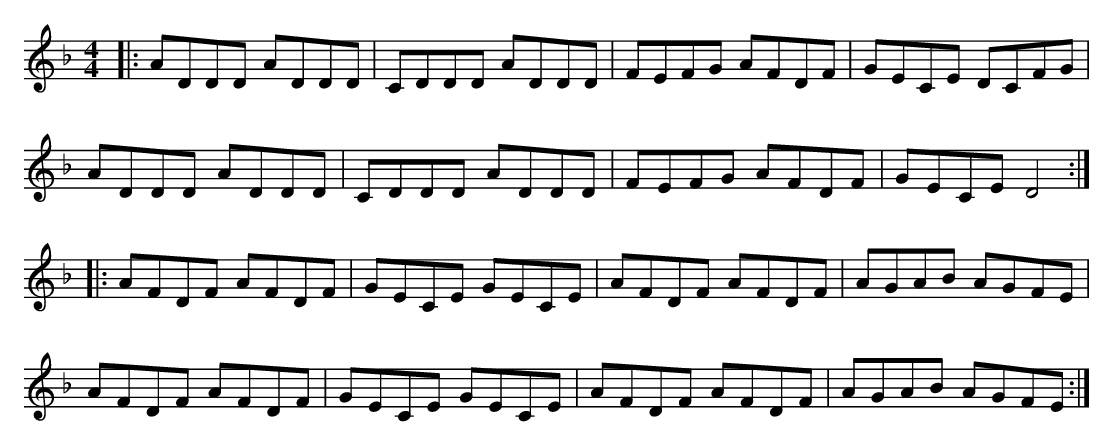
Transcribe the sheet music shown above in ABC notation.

X:1
M:4/4
K:Dmin
|:ADDD ADDD|CDDD ADDD|FEFG AFDF|GECE DCFG|
ADDD ADDD|CDDD ADDD|FEFG AFDF|GECE D4:|
|:AFDF AFDF|GECE GECE|AFDF AFDF|AGAB AGFE|
AFDF AFDF|GECE GECE|AFDF AFDF|AGAB AGFE:|
